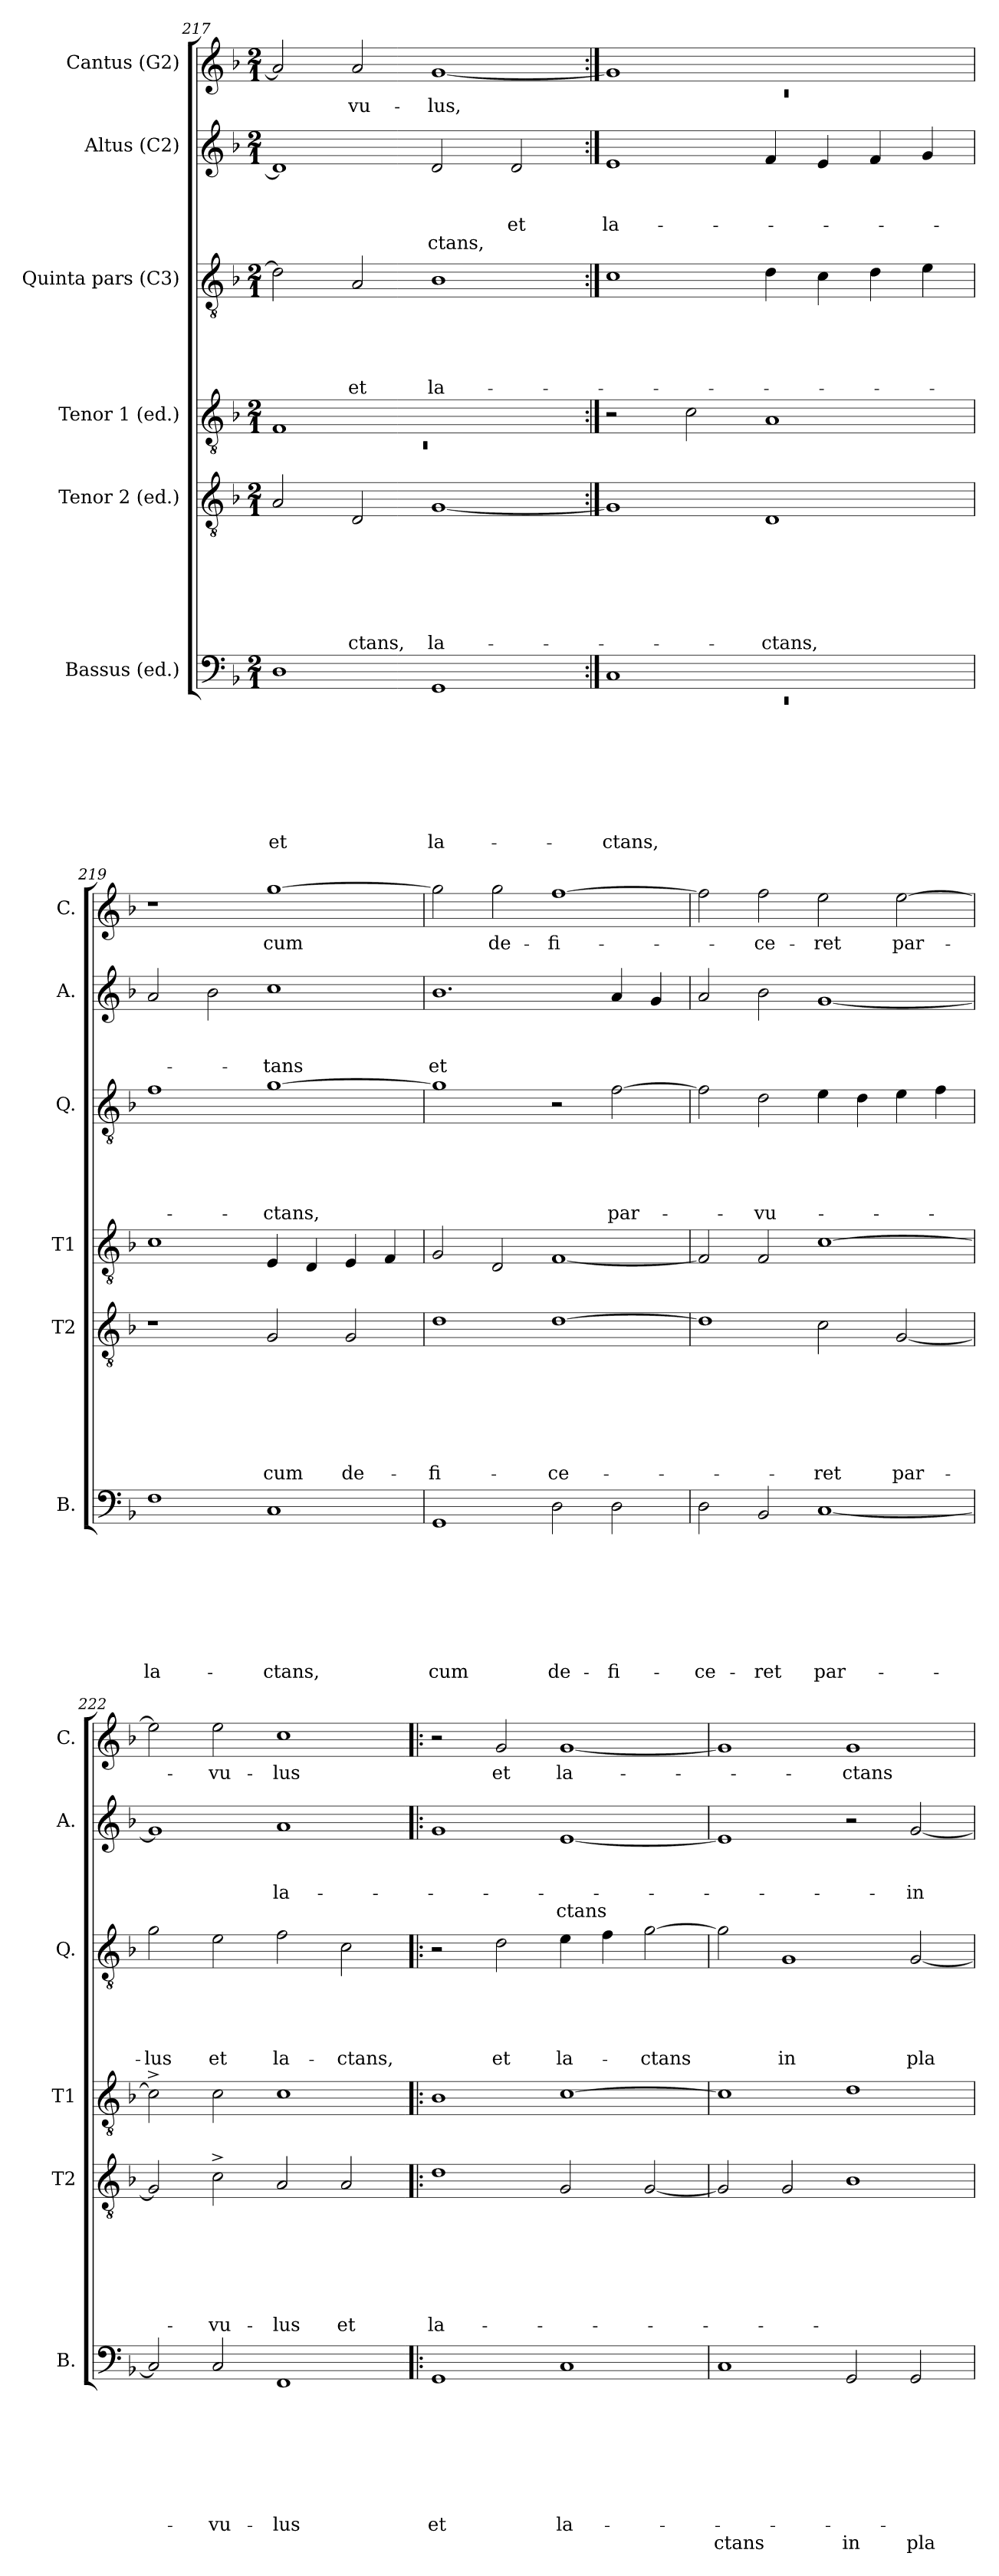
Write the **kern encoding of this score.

**kern	**text	**text	**text	**text	**text	**text	**text	**text	**text	**kern	**text	**text	**text	**text	**text	**text	**text	**kern	**kern	**text	**text	**text	**text	**text	**kern	**text	**text	**text	**text	**kern	**text
*part6	*part6	*part6	*part6	*part6	*part6	*part6	*part6	*part6	*part6	*part5	*part5	*part5	*part5	*part5	*part5	*part5	*part5	*part4	*part3	*part3	*part3	*part3	*part3	*part3	*part2	*part2	*part2	*part2	*part2	*part1	*part1
*staff6	*staff6	*staff6	*staff6	*staff6	*staff6	*staff6	*staff6	*staff6	*staff6	*staff5	*staff5	*staff5	*staff5	*staff5	*staff5	*staff5	*staff5	*staff4	*staff3	*staff3	*staff3	*staff3	*staff3	*staff3	*staff2	*staff2	*staff2	*staff2	*staff2	*staff1	*staff1
*I"Bassus (ed.)	*	*	*	*	*	*	*	*	*	*I"Tenor 2 (ed.)	*	*	*	*	*	*	*	*I"Tenor 1 (ed.)	*I"Quinta pars (C3)	*	*	*	*	*	*I"Altus (C2)	*	*	*	*	*I"Cantus (G2)	*
*I'B.	*	*	*	*	*	*	*	*	*	*I'T2	*	*	*	*	*	*	*	*I'T1	*I'Q.	*	*	*	*	*	*I'A.	*	*	*	*	*I'C.	*
*clefF4	*	*	*	*	*	*	*	*	*	*clefGv2	*	*	*	*	*	*	*	*clefGv2	*clefGv2	*	*	*	*	*	*clefG2	*	*	*	*	*clefG2	*
*k[b-]	*	*	*	*	*	*	*	*	*	*k[b-]	*	*	*	*	*	*	*	*k[b-]	*k[b-]	*	*	*	*	*	*k[b-]	*	*	*	*	*k[b-]	*
*F:	*	*	*	*	*	*	*	*	*	*F:	*	*	*	*	*	*	*	*F:	*F:	*	*	*	*	*	*F:	*	*	*	*	*F:	*
*M2/1	*	*	*	*	*	*	*	*	*	*M2/1	*	*	*	*	*	*	*	*M2/1	*M2/1	*	*	*	*	*	*M2/1	*	*	*	*	*M2/1	*
=217	=217	=217	=217	=217	=217	=217	=217	=217	=217	=217	=217	=217	=217	=217	=217	=217	=217	=217	=217	=217	=217	=217	=217	=217	=217	=217	=217	=217	=217	=217	=217
*	*	*	*	*	*	*	*	*	*	*	*	*	*	*	*	*	*	*^	*	*	*	*	*	*	*	*	*	*	*	*	*
!	!	!	!	!	!	!	!	!LO:LY:b	!	!	!	!	!	!	!	!	!	!	!LO:N:vis=1	!	!	!	!	!	!	!	!	!	!	!	!	!
1D	.	.	.	.	.	.	.	et	.	2A/	.	.	.	.	.	.	.	1F	0rC	2d\]	.	.	.	.	.	1d]	.	.	.	.	2a/]	.
!	!	!	!	!	!	!	!	!	!	!	!	!	!	!	!	!	!LO:LY:b	!	!	!	!	!	!	!	!LO:LY:b	!	!	!	!	!	!	!LO:LY:b
.	.	.	.	.	.	.	.	.	.	2D/	.	.	.	.	.	.	-ctans,	.	.	2A/	.	.	.	.	et	.	.	.	.	.	2a/	-vu-
!	!	!	!	!	!	!	!	!LO:LY:b	!	!	!	!	!	!	!	!	!LO:LY:b	!	!	!	!	!	!	!	!LO:LY:b	!	!	!	!	!LO:LY:b	!	!LO:LY:b
1GG	.	.	.	.	.	.	.	la-	.	[<1G	.	.	.	.	.	.	la-	1ryy	.	1B-	.	.	.	.	la-	2d/	.	.	.	-ctans,	[<1g	-lus,
!	!	!	!	!	!	!	!	!	!	!	!	!	!	!	!	!	!	!	!	!	!	!	!	!	!	!	!	!	!LO:LY:b	!	!	!
.	.	.	.	.	.	.	.	.	.	.	.	.	.	.	.	.	.	.	.	.	.	.	.	.	.	2d/	.	.	et	.	.	.
*	*	*	*	*	*	*	*	*	*	*	*	*	*	*	*	*	*	*v	*v	*	*	*	*	*	*	*	*	*	*	*	*	*
=218:|!	=218:|!	=218:|!	=218:|!	=218:|!	=218:|!	=218:|!	=218:|!	=218:|!	=218:|!	=218:|!	=218:|!	=218:|!	=218:|!	=218:|!	=218:|!	=218:|!	=218:|!	=218:|!	=218:|!	=218:|!	=218:|!	=218:|!	=218:|!	=218:|!	=218:|!	=218:|!	=218:|!	=218:|!	=218:|!	=218:|!	=218:|!
*^	*	*	*	*	*	*	*	*	*	*	*	*	*	*	*	*	*	*	*	*	*	*	*	*	*	*	*	*	*	*^	*
!	!LO:N:vis=1	!	!	!	!	!	!	!	!LO:LY:b	!	!	!	!	!	!	!	!	!	!	!	!	!	!	!	!	!	!	!	!LO:LY:b	!	!	!LO:N:vis=1	!
1C	0rEE	.	.	.	.	.	.	.	-ctans,	.	1G]	.	.	.	.	.	.	.	2r	1c	.	.	.	.	.	1e	.	.	la-	.	1g]	0rc	.
.	.	.	.	.	.	.	.	.	.	.	.	.	.	.	.	.	.	.	2c\	.	.	.	.	.	.	.	.	.	.	.	.	.	.
!	!	!	!	!	!	!	!	!	!	!	!	!	!	!	!	!	!	!LO:LY:b	!	!	!	!	!	!	!	!	!	!	!	!	!	!	!
1ryy	.	.	.	.	.	.	.	.	.	.	1D	.	.	.	.	.	.	-ctans,	1A	4d\	.	.	.	.	.	4f/	.	.	.	.	1ryy	.	.
.	.	.	.	.	.	.	.	.	.	.	.	.	.	.	.	.	.	.	.	4c\	.	.	.	.	.	4e/	.	.	.	.	.	.	.
.	.	.	.	.	.	.	.	.	.	.	.	.	.	.	.	.	.	.	.	4d\	.	.	.	.	.	4f/	.	.	.	.	.	.	.
.	.	.	.	.	.	.	.	.	.	.	.	.	.	.	.	.	.	.	.	4e\	.	.	.	.	.	4g/	.	.	.	.	.	.	.
*v	*v	*	*	*	*	*	*	*	*	*	*	*	*	*	*	*	*	*	*	*	*	*	*	*	*	*	*	*	*	*	*v	*v	*
!!LO:PB:g=z
=219	=219	=219	=219	=219	=219	=219	=219	=219	=219	=219	=219	=219	=219	=219	=219	=219	=219	=219	=219	=219	=219	=219	=219	=219	=219	=219	=219	=219	=219	=219	=219
!	!	!	!	!	!	!	!	!LO:LY:b	!	!	!	!	!	!	!	!	!	!	!	!	!	!	!	!	!	!	!	!	!	!	!
1F	.	.	.	.	.	.	.	la-	.	1r	.	.	.	.	.	.	.	1c	1f	.	.	.	.	.	2a/	.	.	.	.	1r	.
.	.	.	.	.	.	.	.	.	.	.	.	.	.	.	.	.	.	.	.	.	.	.	.	.	2b-\	.	.	.	.	.	.
!	!	!	!	!	!	!	!	!LO:LY:b	!	!	!	!	!	!	!	!	!LO:LY:b	!	!	!	!	!	!	!LO:LY:b	!	!	!	!LO:LY:b	!	!	!LO:LY:b
1C	.	.	.	.	.	.	.	-ctans,	.	2G/	.	.	.	.	.	.	cum	4E/	[>1g	.	.	.	.	-ctans,	1cc	.	.	-tans	.	[>1gg	cum
.	.	.	.	.	.	.	.	.	.	.	.	.	.	.	.	.	.	4D/	.	.	.	.	.	.	.	.	.	.	.	.	.
!	!	!	!	!	!	!	!	!	!	!	!	!	!	!	!	!	!LO:LY:b	!	!	!	!	!	!	!	!	!	!	!	!	!	!
.	.	.	.	.	.	.	.	.	.	2G/	.	.	.	.	.	.	de-	4E/	.	.	.	.	.	.	.	.	.	.	.	.	.
.	.	.	.	.	.	.	.	.	.	.	.	.	.	.	.	.	.	4F/	.	.	.	.	.	.	.	.	.	.	.	.	.
=220	=220	=220	=220	=220	=220	=220	=220	=220	=220	=220	=220	=220	=220	=220	=220	=220	=220	=220	=220	=220	=220	=220	=220	=220	=220	=220	=220	=220	=220	=220	=220
!	!	!	!	!	!	!	!	!LO:LY:b	!	!	!	!	!	!	!	!	!LO:LY:b	!	!	!	!	!	!	!	!	!	!	!LO:LY:b	!	!	!
1GG	.	.	.	.	.	.	.	cum	.	1d	.	.	.	.	.	.	-fi-	2G/	1g]	.	.	.	.	.	1.b-	.	.	et	.	2gg\]	.
!	!	!	!	!	!	!	!	!	!	!	!	!	!	!	!	!	!	!	!	!	!	!	!	!	!	!	!	!	!	!	!LO:LY:b
.	.	.	.	.	.	.	.	.	.	.	.	.	.	.	.	.	.	2D/	.	.	.	.	.	.	.	.	.	.	.	2gg\	de-
!	!	!	!	!	!	!	!	!LO:LY:b	!	!	!	!	!	!	!	!	!LO:LY:b	!	!	!	!	!	!	!	!	!	!	!	!	!	!LO:LY:b
2D\	.	.	.	.	.	.	.	de-	.	[>1d	.	.	.	.	.	.	-ce-	[<1F	2r	.	.	.	.	.	.	.	.	.	.	[>1ff	-fi-
!	!	!	!	!	!	!	!	!LO:LY:b	!	!	!	!	!	!	!	!	!	!	!	!	!	!	!	!LO:LY:b	!	!	!	!	!	!	!
2D\	.	.	.	.	.	.	.	-fi-	.	.	.	.	.	.	.	.	.	.	[>2f\	.	.	.	.	par-	4a/	.	.	.	.	.	.
.	.	.	.	.	.	.	.	.	.	.	.	.	.	.	.	.	.	.	.	.	.	.	.	.	4g/	.	.	.	.	.	.
=221	=221	=221	=221	=221	=221	=221	=221	=221	=221	=221	=221	=221	=221	=221	=221	=221	=221	=221	=221	=221	=221	=221	=221	=221	=221	=221	=221	=221	=221	=221	=221
!	!	!	!	!	!	!	!	!LO:LY:b	!	!	!	!	!	!	!	!	!	!	!	!	!	!	!	!	!	!	!	!	!	!	!
2D\	.	.	.	.	.	.	.	-ce-	.	1d]	.	.	.	.	.	.	.	2F/]	2f\]	.	.	.	.	.	2a/	.	.	.	.	2ff\]	.
!	!	!	!	!	!	!	!	!LO:LY:b	!	!	!	!	!	!	!	!	!	!	!	!	!	!	!	!LO:LY:b	!	!	!	!	!	!	!LO:LY:b
2BB-/	.	.	.	.	.	.	.	-ret	.	.	.	.	.	.	.	.	.	2F/	2d\	.	.	.	.	-vu-	2b-\	.	.	.	.	2ff\	-ce-
!	!	!	!	!	!	!	!	!LO:LY:b	!	!	!	!	!	!	!	!	!LO:LY:b	!	!	!	!	!	!	!	!	!	!	!	!	!	!LO:LY:b
[<1C	.	.	.	.	.	.	.	par-	.	2c\	.	.	.	.	.	.	-ret	[>1c	4e\	.	.	.	.	.	[<1g	.	.	.	.	2ee\	-ret
.	.	.	.	.	.	.	.	.	.	.	.	.	.	.	.	.	.	.	4d\	.	.	.	.	.	.	.	.	.	.	.	.
!	!	!	!	!	!	!	!	!	!	!	!	!	!	!	!	!	!LO:LY:b	!	!	!	!	!	!	!	!	!	!	!	!	!	!LO:LY:b
.	.	.	.	.	.	.	.	.	.	[<2G/	.	.	.	.	.	.	par-	.	4e\	.	.	.	.	.	.	.	.	.	.	[>2ee\	par-
.	.	.	.	.	.	.	.	.	.	.	.	.	.	.	.	.	.	.	4f\	.	.	.	.	.	.	.	.	.	.	.	.
=222	=222	=222	=222	=222	=222	=222	=222	=222	=222	=222	=222	=222	=222	=222	=222	=222	=222	=222	=222	=222	=222	=222	=222	=222	=222	=222	=222	=222	=222	=222	=222
!	!	!	!	!	!	!	!	!	!	!	!	!	!	!	!	!	!	!	!	!	!	!	!	!LO:LY:b	!	!	!	!	!	!	!
2C/]	.	.	.	.	.	.	.	.	.	2G/]	.	.	.	.	.	.	.	2c^>\]	2g\	.	.	.	.	-lus	1g]	.	.	.	.	2ee\]	.
!	!	!	!	!	!	!	!	!LO:LY:b	!	!	!	!	!	!	!	!	!LO:LY:b	!	!	!	!	!	!	!LO:LY:b	!	!	!	!	!	!	!LO:LY:b
2C/	.	.	.	.	.	.	.	-vu-	.	2c^>\	.	.	.	.	.	.	-vu-	2c\	2e\	.	.	.	.	et	.	.	.	.	.	2ee\	-vu-
!	!	!	!	!	!	!	!	!LO:LY:b	!	!	!	!	!	!	!	!	!LO:LY:b	!	!	!	!	!	!	!LO:LY:b	!	!	!	!LO:LY:b	!	!	!LO:LY:b
1FF	.	.	.	.	.	.	.	-lus	.	2A/	.	.	.	.	.	.	-lus	1c	2f\	.	.	.	.	la-	1a	.	.	la-	.	1cc	-lus
!	!	!	!	!	!	!	!	!	!	!	!	!	!	!	!	!	!LO:LY:b	!	!	!	!	!	!	!LO:LY:b	!	!	!	!	!	!	!
.	.	.	.	.	.	.	.	.	.	2A/	.	.	.	.	.	.	et	.	2c\	.	.	.	.	-ctans,	.	.	.	.	.	.	.
=223!|:	=223!|:	=223!|:	=223!|:	=223!|:	=223!|:	=223!|:	=223!|:	=223!|:	=223!|:	=223!|:	=223!|:	=223!|:	=223!|:	=223!|:	=223!|:	=223!|:	=223!|:	=223!|:	=223!|:	=223!|:	=223!|:	=223!|:	=223!|:	=223!|:	=223!|:	=223!|:	=223!|:	=223!|:	=223!|:	=223!|:	=223!|:
!	!	!	!	!	!	!	!	!LO:LY:b	!	!	!	!	!	!	!	!	!LO:LY:b	!	!	!	!	!	!	!	!	!	!	!	!	!	!
1GG	.	.	.	.	.	.	.	et	.	1d	.	.	.	.	.	.	la-	1B-	2r	.	.	.	.	.	1g	.	.	.	.	2r	.
!	!	!	!	!	!	!	!	!	!	!	!	!	!	!	!	!	!	!	!	!	!	!	!	!LO:LY:b	!	!	!	!	!	!	!LO:LY:b
.	.	.	.	.	.	.	.	.	.	.	.	.	.	.	.	.	.	.	2d\	.	.	.	.	et	.	.	.	.	.	2g/	et
!	!	!	!	!	!	!	!	!LO:LY:b	!	!	!	!	!	!	!	!	!	!	!	!	!	!	!	!LO:LY:b	!	!	!	!	!LO:LY:b	!	!LO:LY:b
1C	.	.	.	.	.	.	.	la-	.	2G/	.	.	.	.	.	.	.	[<1c	4e\	.	.	.	.	la-	[<1e	.	.	.	ctans	[<1g	la-
.	.	.	.	.	.	.	.	.	.	.	.	.	.	.	.	.	.	.	4f\	.	.	.	.	.	.	.	.	.	.	.	.
!	!	!	!	!	!	!	!	!	!	!	!	!	!	!	!	!	!	!	!	!	!	!	!	!LO:LY:b	!	!	!	!	!	!	!
.	.	.	.	.	.	.	.	.	.	[<2G/	.	.	.	.	.	.	.	.	[<2g\	.	.	.	.	-ctans	.	.	.	.	.	.	.
!!LO:LB:g=z
=224	=224	=224	=224	=224	=224	=224	=224	=224	=224	=224	=224	=224	=224	=224	=224	=224	=224	=224	=224	=224	=224	=224	=224	=224	=224	=224	=224	=224	=224	=224	=224
!	!	!	!	!	!	!	!	!	!LO:LY:b	!	!	!	!	!	!	!	!	!	!	!	!	!	!	!	!	!	!	!	!	!	!
1C	.	.	.	.	.	.	.	.	ctans	2G/]	.	.	.	.	.	.	.	1c]	2g\]	.	.	.	.	.	1e]	.	.	.	.	1g]	.
!	!	!	!	!	!	!	!	!	!	!	!	!	!	!	!	!	!	!	!	!	!	!	!	!LO:LY:b	!	!	!	!	!	!	!
.	.	.	.	.	.	.	.	.	.	2G/	.	.	.	.	.	.	.	.	1G	.	.	.	.	in	.	.	.	.	.	.	.
!	!	!	!	!	!	!	!	!	!LO:LY:b	!	!	!	!	!	!	!	!	!	!	!	!	!	!	!	!	!	!	!	!	!	!LO:LY:b
2GG/	.	.	.	.	.	.	.	.	in	1B-	.	.	.	.	.	.	.	1d	.	.	.	.	.	.	2r	.	.	.	.	1g	-ctans
!	!	!	!	!	!	!	!	!	!LO:LY:b	!	!	!	!	!	!	!	!	!	!	!	!	!	!	!LO:LY:b	!	!	!	!LO:LY:b	!	!	!
2GG/	.	.	.	.	.	.	.	.	pla-	.	.	.	.	.	.	.	.	.	[<2G/	.	.	.	.	pla-	[<2g/	.	.	-in	.	.	.
=	=	=	=	=	=	=	=	=	=	=	=	=	=	=	=	=	=	=	=	=	=	=	=	=	=	=	=	=	=	=	=
*-	*-	*-	*-	*-	*-	*-	*-	*-	*-	*-	*-	*-	*-	*-	*-	*-	*-	*-	*-	*-	*-	*-	*-	*-	*-	*-	*-	*-	*-	*-	*-
